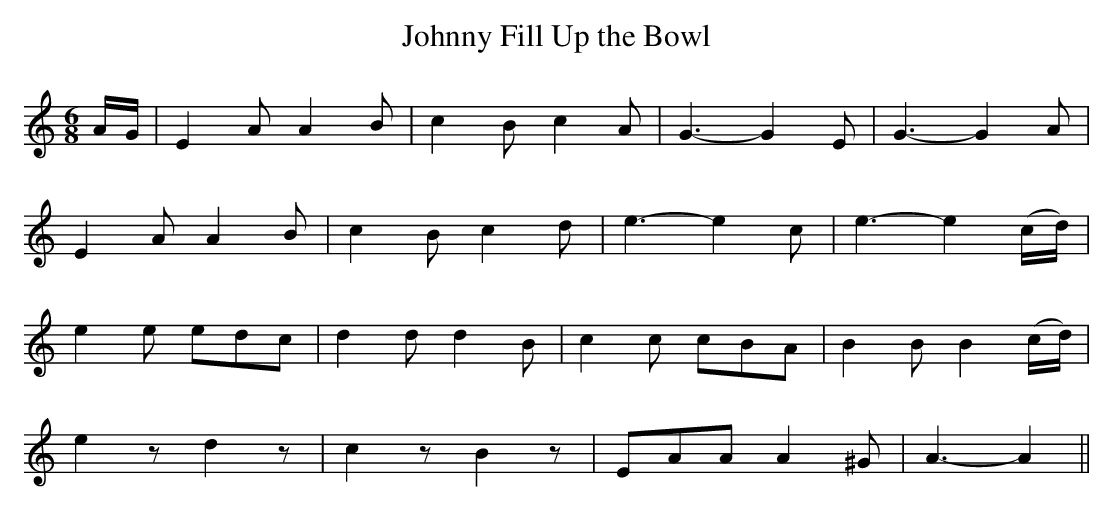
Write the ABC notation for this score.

X:1
T: Johnny Fill Up the Bowl
M: 6/8
L: 1/8
K: Am
A/G/ | E2 A A2 B | c2 B c2 A | G3- G2 E | G3- G2 A |
E2 A A2 B | c2 B c2 d | e3- e2 c | e3- e2 (c/d/) |
e2 e edc | d2 d d2 B | c2 c cBA | B2 B B2 (c/d/) |
e2 z d2 z | c2 z B2 z | EAA A2 ^G | A3- A2 ||
